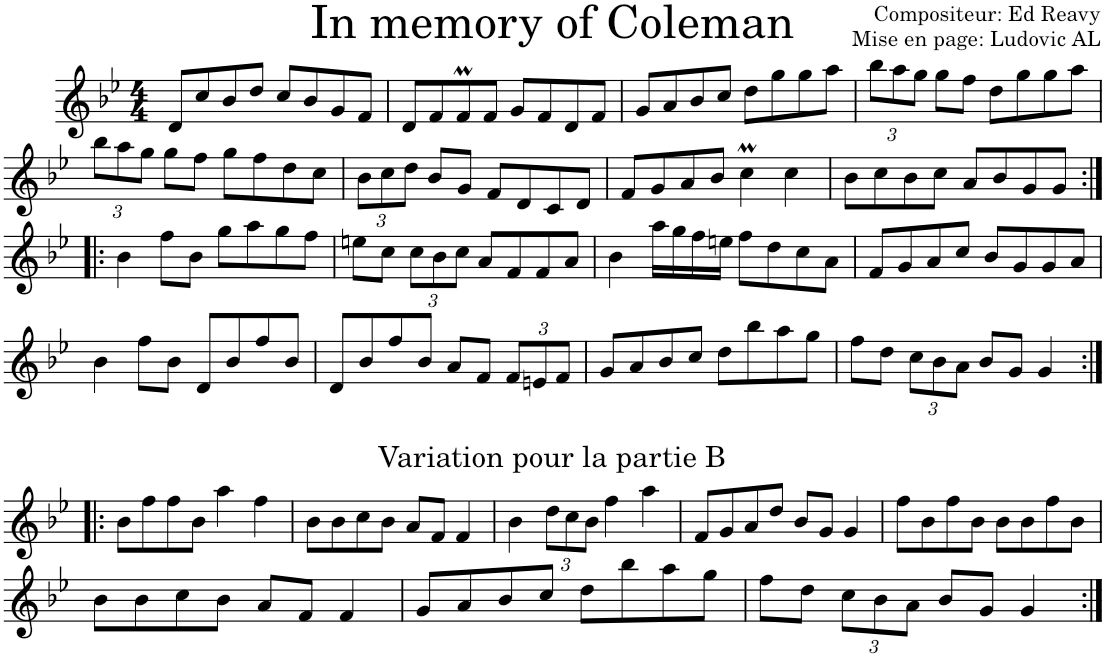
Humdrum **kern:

**kern
*part1
*staff1
*I"Voice
*I'V
*clefG2
*k[b-e-]
*M4/4
=1
8d/L
8cc/
8b-/
8dd/J
8cc/L
8b-/
8g/
8f/J
=2
8d/L
8f/
8fM/
8f/J
8g/L
8f/
8d/
8f/J
=3
8g/L
8a/
8b-/
8cc/J
8dd\L
8gg\
8gg\
8aa\J
=4
*Xbrackettup
12bb-\L
12aa\
12gg\J
8gg\L
8ff\J
8dd\L
8gg\
8gg\
8aa\J
!!LO:LB:g=z
=5
12bb-\L
12aa\
12gg\J
8gg\L
8ff\J
8gg\L
8ff\
8dd\
8cc\J
=6
12b-\L
12cc\
12dd\J
8b-/L
8g/J
8f/L
8d/
8c/
8d/J
=7
8f/L
8g/
8a/
8b-/J
4ccM\
4cc\
=8
8b-\L
8cc\
8b-\
8cc\J
8a/L
8b-/
8g/
8g/J
!!LO:LB:g=z
=9:|!|:
4b-\
8ff\L
8b-\J
8gg\L
8aa\
8gg\
8ff\J
=10
8een\L
8cc\J
12cc\L
12b-\
12cc\J
8a/L
8f/
8f/
8a/J
=11
4b-\
16aa\LL
16gg\
16ff\
16een\JJ
8ff\L
8dd\
8cc\
8a\J
=12
8f/L
8g/
8a/
8cc/J
8b-/L
8g/
8g/
8a/J
!!LO:LB:g=z
=13
4b-\
8ff\L
8b-\J
8d/L
8b-/
8ff/
8b-/J
=14
8d/L
8b-/
8ff/
8b-/J
8a/L
8f/J
12f/L
12en/
12f/J
=15
8g/L
8a/
8b-/
8cc/J
8dd\L
8bb-\
8aa\
8gg\J
=16
8ff\L
8dd\J
12cc\L
12b-\
12a\J
8b-/L
8g/J
4g/
!!LO:LB:g=z
=17:|!|:
8b-\L
8ff\
8ff\
8b-\J
4aa\
4ff\
=18
8b-\L
8b-\
8cc\
8b-\J
8a/L
8f/J
4f/
=19
4b-\
12dd\L
12cc\
12b-\J
4ff\
4aa\
=20
8f/L
8g/
8a/
8dd/J
8b-/L
8g/J
4g/
=21
8ff\L
8b-\
8ff\
8b-\J
8b-\L
8b-\
8ff\
8b-\J
!!LO:LB:g=z
=22
8b-\L
8b-\
8cc\
8b-\J
8a/L
8f/J
4f/
=23
8g/L
8a/
8b-/
8cc/J
8dd\L
8bb-\
8aa\
8gg\J
=24
8ff\L
8dd\J
12cc\L
12b-\
12a\J
8b-/L
8g/J
4g/
=:|!
*-
